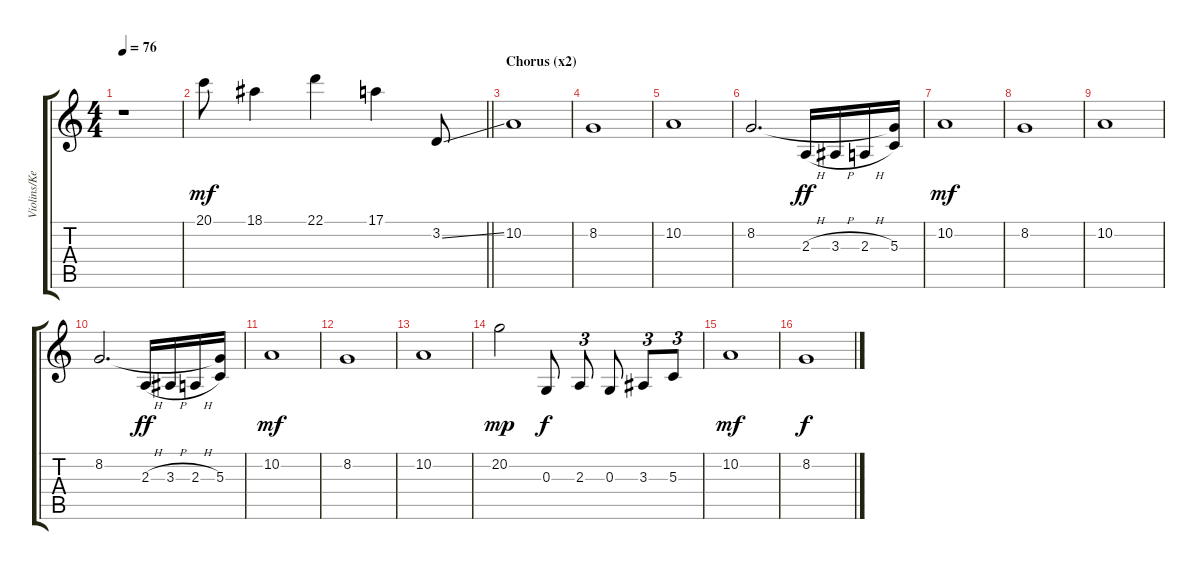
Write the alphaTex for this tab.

\track ("Violins/Keys" "Violins/Ke") {instrument tremolostrings}
\staff {score tabs}
\tuning (E4 B3 G3 D3 A2 E2) {hide}
\ts (4 4)
\tempo 76
\clef g2
\ks c
r.1{dy f} |
\barLineRight lightlight
20.1.8{dy mf} 18.1.4 22.1.4 17.1.4 3.2{ss}.8 |
\section ("" "Chorus (x2)")
10.2.1 |
8.2.1 |
10.2.1 |
8.2.2{d} 2.3{h}.16{dy ff} 3.3{h}.16 2.3{h}.16 (8.2{t} 5.3).16 |
10.2.1{dy mf} |
8.2.1 |
10.2.1 |
8.2.2{d} 2.3{h}.16{dy ff} 3.3{h}.16 2.3{h}.16 (8.2{t} 5.3).16 |
10.2.1{dy mf} |
8.2.1 |
10.2.1 |
20.2.2{dy mp} 0.3.8{dy f} 2.3.8{tu (3 2)} 0.3.8 3.3.8{tu (3 2)} 5.3.8{tu (3 2)} |
10.2.1{dy mf} |
8.2.1{dy f}
